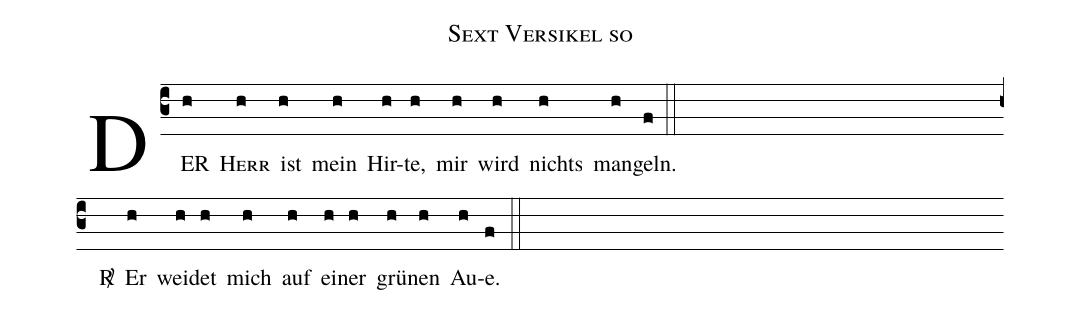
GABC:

name: Sext Versikel so;
%%
(c3) DER(h) <sc>Herr</sc>(h) ist(h) mein(h) Hir(h)te,(h) mir(h) wird(h) nichts(h) man(h)geln.(f) (::Z)
<v>\Rbar{}</v>() Er(h) wei(h)det(h) mich(h) auf(h) ei(h)ner(h) grü(h)nen(h) Au(h)e.(f) (::)
